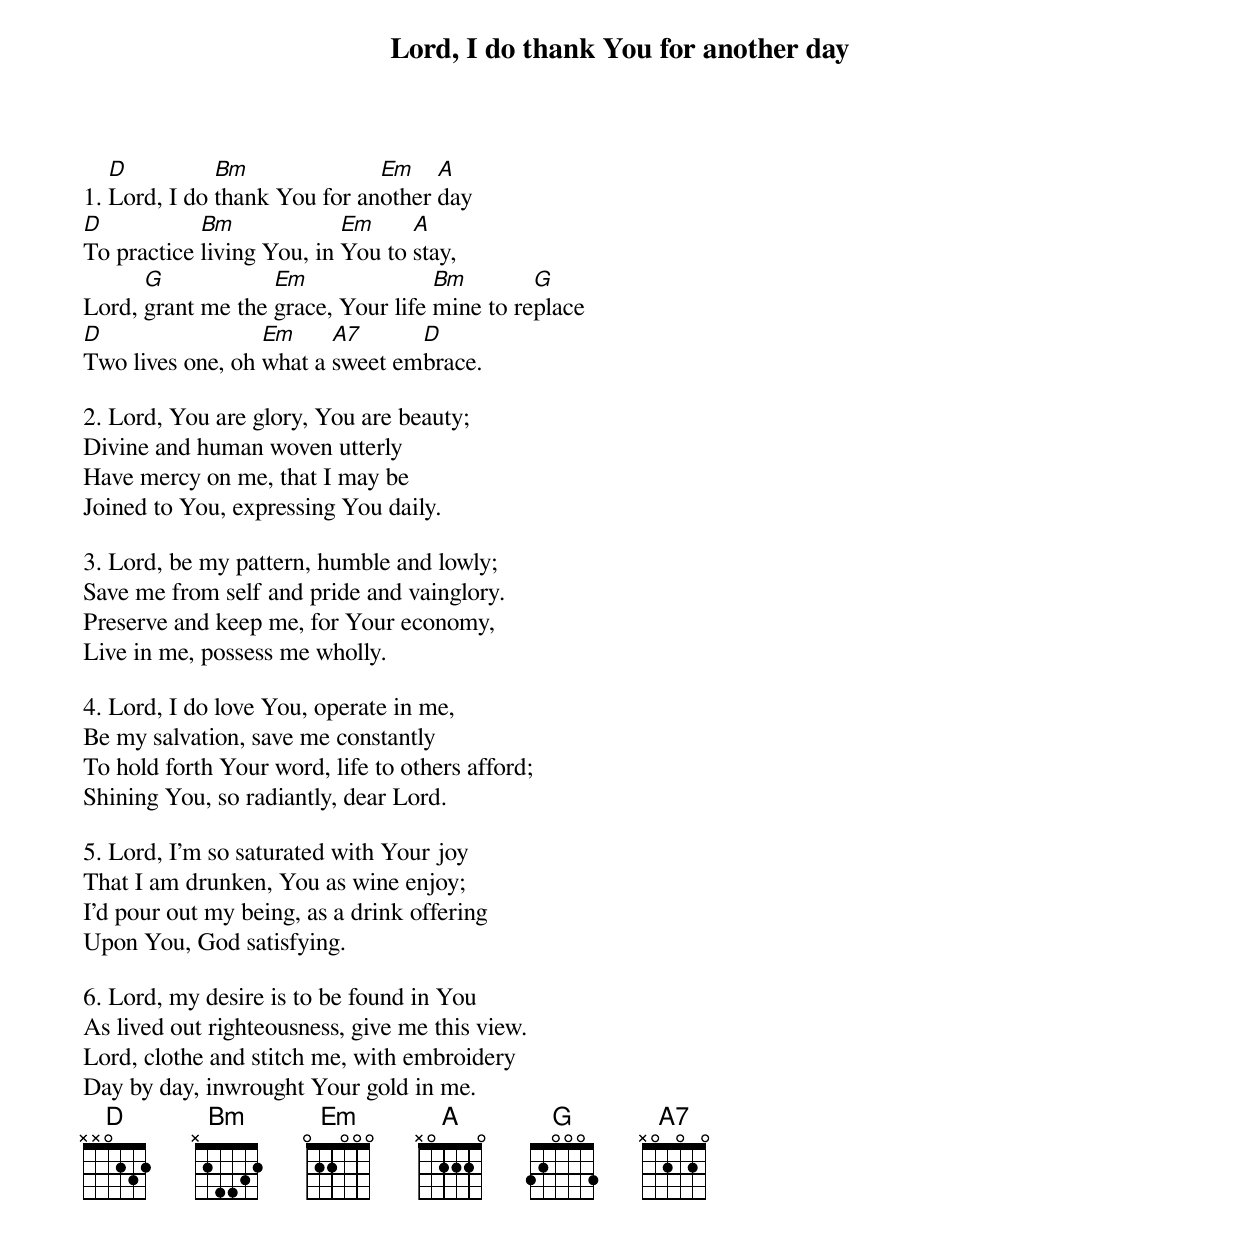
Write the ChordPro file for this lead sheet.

{t:Lord, I do thank You for another day}

1. [D]Lord, I do [Bm]thank You for an[Em]other [A]day
[D]To practice [Bm]living You, in [Em]You to [A]stay,
Lord, [G]grant me the [Em]grace, Your life [Bm]mine to re[G]place
[D]Two lives one, oh [Em]what a [A7]sweet em[D]brace.

2. Lord, You are glory, You are beauty;
Divine and human woven utterly
Have mercy on me, that I may be
Joined to You, expressing You daily.

3. Lord, be my pattern, humble and lowly;
Save me from self and pride and vainglory.
Preserve and keep me, for Your economy,
Live in me, possess me wholly.

4. Lord, I do love You, operate in me,
Be my salvation, save me constantly
To hold forth Your word, life to others afford;
Shining You, so radiantly, dear Lord.

5. Lord, I'm so saturated with Your joy
That I am drunken, You as wine enjoy;
I'd pour out my being, as a drink offering
Upon You, God satisfying.

6. Lord, my desire is to be found in You
As lived out righteousness, give me this view.
Lord, clothe and stitch me, with embroidery
Day by day, inwrought Your gold in me.
